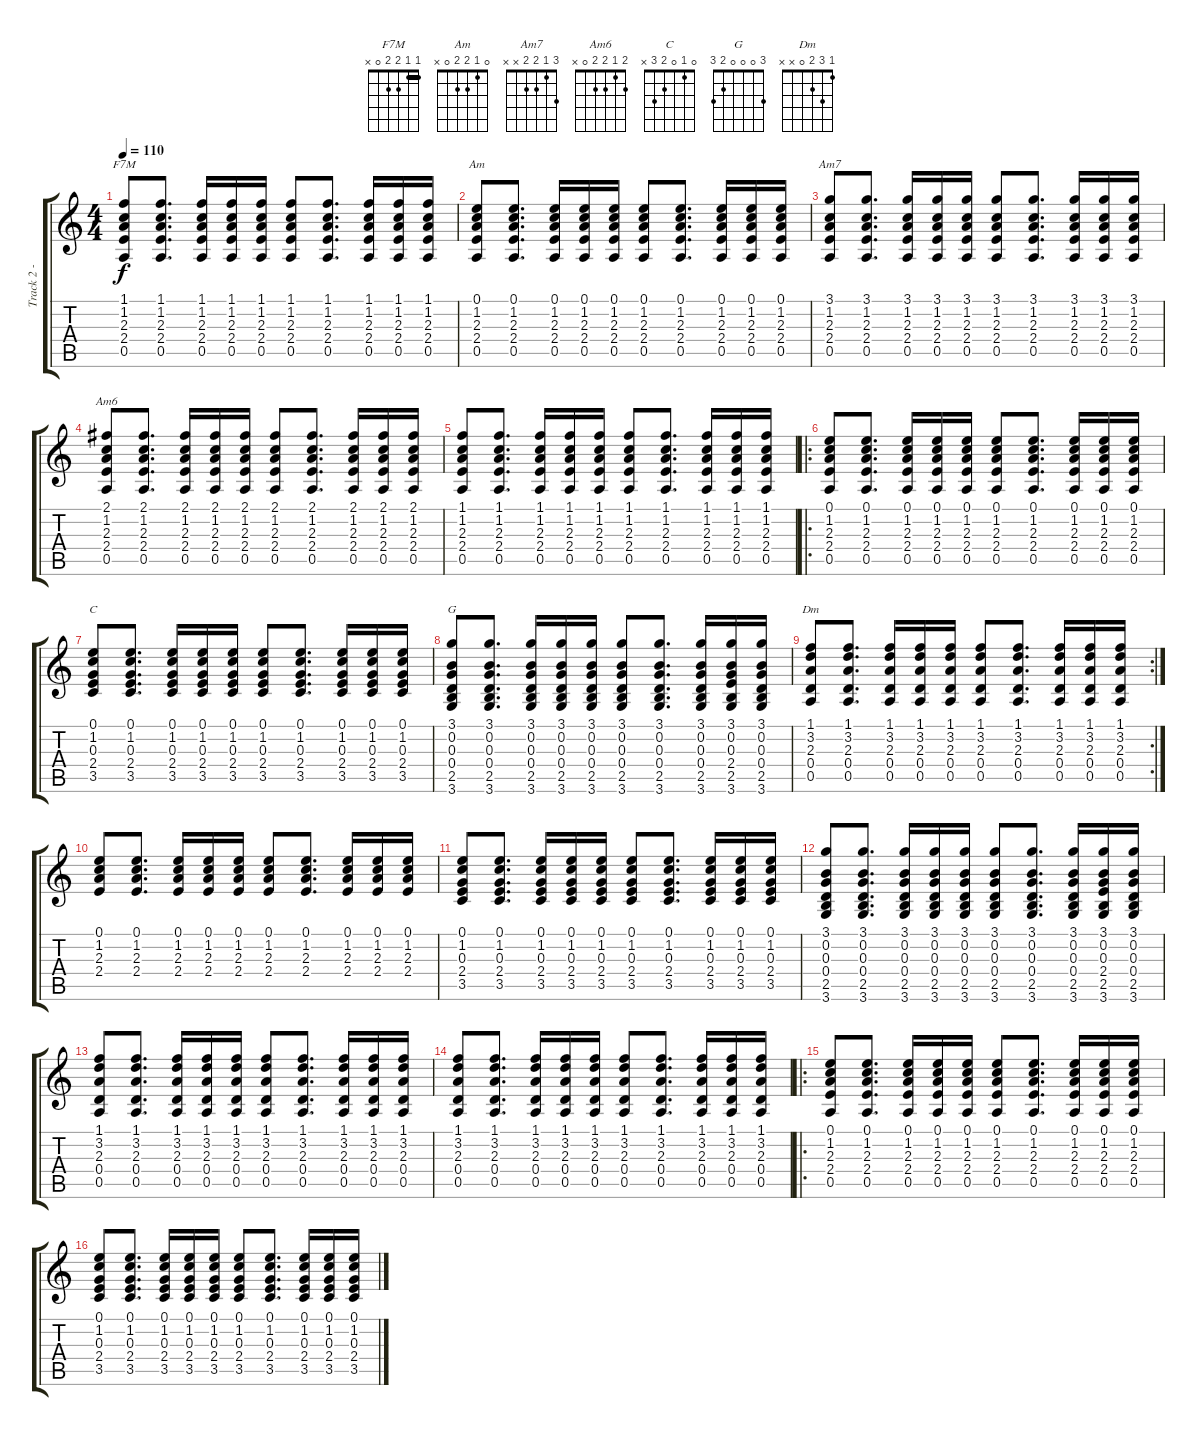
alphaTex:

\track ("Track 2 - Guitar" "Track 2 - ") {instrument acousticguitarsteel}
\staff {score tabs}
\tuning (E4 B3 G3 D3 A2 E2) {hide}
\chord ("F7M" 1 1 2 2 0 x) {barre 1}
\chord ("Am" 0 1 2 2 0 x)
\chord ("Am7" 3 1 2 2 x x)
\chord ("Am6" 2 1 2 2 0 x)
\chord ("C" 0 1 0 2 3 x)
\chord ("G" 3 0 0 0 2 3)
\chord ("Dm" 1 3 2 0 x x)
\ts (4 4)
\tempo 110
\clef g2
\ks c
(1.1 1.2 2.3 2.4 0.5).8{ch "F7M" dy f} (1.1 1.2 2.3 2.4 0.5).8{d} (1.1 1.2 2.3 2.4 0.5).16 (1.1 1.2 2.3 2.4 0.5).16 (1.1 1.2 2.3 2.4 0.5).16 (1.1 1.2 2.3 2.4 0.5).8 (1.1 1.2 2.3 2.4 0.5).8{d} (1.1 1.2 2.3 2.4 0.5).16 (1.1 1.2 2.3 2.4 0.5).16 (1.1 1.2 2.3 2.4 0.5).16 |
(0.1 1.2 2.3 2.4 0.5).8{ch "Am"} (0.1 1.2 2.3 2.4 0.5).8{d} (0.1 1.2 2.3 2.4 0.5).16 (0.1 1.2 2.3 2.4 0.5).16 (0.1 1.2 2.3 2.4 0.5).16 (0.1 1.2 2.3 2.4 0.5).8 (0.1 1.2 2.3 2.4 0.5).8{d} (0.1 1.2 2.3 2.4 0.5).16 (0.1 1.2 2.3 2.4 0.5).16 (0.1 1.2 2.3 2.4 0.5).16 |
(3.1 1.2 2.3 2.4 0.5).8{ch "Am7"} (3.1 1.2 2.3 2.4 0.5).8{d} (3.1 1.2 2.3 2.4 0.5).16 (3.1 1.2 2.3 2.4 0.5).16 (3.1 1.2 2.3 2.4 0.5).16 (3.1 1.2 2.3 2.4 0.5).8 (3.1 1.2 2.3 2.4 0.5).8{d} (3.1 1.2 2.3 2.4 0.5).16 (3.1 1.2 2.3 2.4 0.5).16 (3.1 1.2 2.3 2.4 0.5).16 |
(2.1 1.2 2.3 2.4 0.5).8{ch "Am6"} (2.1 1.2 2.3 2.4 0.5).8{d} (2.1 1.2 2.3 2.4 0.5).16 (2.1 1.2 2.3 2.4 0.5).16 (2.1 1.2 2.3 2.4 0.5).16 (2.1 1.2 2.3 2.4 0.5).8 (2.1 1.2 2.3 2.4 0.5).8{d} (2.1 1.2 2.3 2.4 0.5).16 (2.1 1.2 2.3 2.4 0.5).16 (2.1 1.2 2.3 2.4 0.5).16 |
(1.1 1.2 2.3 2.4 0.5).8 (1.1 1.2 2.3 2.4 0.5).8{d} (1.1 1.2 2.3 2.4 0.5).16 (1.1 1.2 2.3 2.4 0.5).16 (1.1 1.2 2.3 2.4 0.5).16 (1.1 1.2 2.3 2.4 0.5).8 (1.1 1.2 2.3 2.4 0.5).8{d} (1.1 1.2 2.3 2.4 0.5).16 (1.1 1.2 2.3 2.4 0.5).16 (1.1 1.2 2.3 2.4 0.5).16 |
\ro
(0.1 1.2 2.3 2.4 0.5).8 (0.1 1.2 2.3 2.4 0.5).8{d} (0.1 1.2 2.3 2.4 0.5).16 (0.1 1.2 2.3 2.4 0.5).16 (0.1 1.2 2.3 2.4 0.5).16 (0.1 1.2 2.3 2.4 0.5).8 (0.1 1.2 2.3 2.4 0.5).8{d} (0.1 1.2 2.3 2.4 0.5).16 (0.1 1.2 2.3 2.4 0.5).16 (0.1 1.2 2.3 2.4 0.5).16 |
(0.1 1.2 0.3 2.4 3.5).8{ch "C"} (0.1 1.2 0.3 2.4 3.5).8{d} (0.1 1.2 0.3 2.4 3.5).16 (0.1 1.2 0.3 2.4 3.5).16 (0.1 1.2 0.3 2.4 3.5).16 (0.1 1.2 0.3 2.4 3.5).8 (0.1 1.2 0.3 2.4 3.5).8{d} (0.1 1.2 0.3 2.4 3.5).16 (0.1 1.2 0.3 2.4 3.5).16 (0.1 1.2 0.3 2.4 3.5).16 |
(3.1 0.2 0.3 0.4 2.5 3.6).8{ch "G"} (3.1 0.2 0.3 0.4 2.5 3.6).8{d} (3.1 0.2 0.3 0.4 2.5 3.6).16 (3.1 0.2 0.3 0.4 2.5 3.6).16 (3.1 0.2 0.3 0.4 2.5 3.6).16 (3.1 0.2 0.3 0.4 2.5 3.6).8 (3.1 0.2 0.3 0.4 2.5 3.6).8{d} (3.1 0.2 0.3 0.4 2.5 3.6).16 (3.1 0.2 0.3 2.4 2.5 3.6).16 (3.1 0.2 0.3 0.4 2.5 3.6).16 |
\rc 2
(1.1 3.2 2.3 0.4 0.5).8{ch "Dm"} (1.1 3.2 2.3 0.4 0.5).8{d} (1.1 3.2 2.3 0.4 0.5).16 (1.1 3.2 2.3 0.4 0.5).16 (1.1 3.2 2.3 0.4 0.5).16 (1.1 3.2 2.3 0.4 0.5).8 (1.1 3.2 2.3 0.4 0.5).8{d} (1.1 3.2 2.3 0.4 0.5).16 (1.1 3.2 2.3 0.4 0.5).16 (1.1 3.2 2.3 0.4 0.5).16 |
(0.1 1.2 2.3 2.4).8 (0.1 1.2 2.3 2.4).8{d} (0.1 1.2 2.3 2.4).16 (0.1 1.2 2.3 2.4).16 (0.1 1.2 2.3 2.4).16 (0.1 1.2 2.3 2.4).8 (0.1 1.2 2.3 2.4).8{d} (0.1 1.2 2.3 2.4).16 (0.1 1.2 2.3 2.4).16 (0.1 1.2 2.3 2.4).16 |
(0.1 1.2 0.3 2.4 3.5).8 (0.1 1.2 0.3 2.4 3.5).8{d} (0.1 1.2 0.3 2.4 3.5).16 (0.1 1.2 0.3 2.4 3.5).16 (0.1 1.2 0.3 2.4 3.5).16 (0.1 1.2 0.3 2.4 3.5).8 (0.1 1.2 0.3 2.4 3.5).8{d} (0.1 1.2 0.3 2.4 3.5).16 (0.1 1.2 0.3 2.4 3.5).16 (0.1 1.2 0.3 2.4 3.5).16 |
(3.1 0.2 0.3 0.4 2.5 3.6).8 (3.1 0.2 0.3 0.4 2.5 3.6).8{d} (3.1 0.2 0.3 0.4 2.5 3.6).16 (3.1 0.2 0.3 0.4 2.5 3.6).16 (3.1 0.2 0.3 0.4 2.5 3.6).16 (3.1 0.2 0.3 0.4 2.5 3.6).8 (3.1 0.2 0.3 0.4 2.5 3.6).8{d} (3.1 0.2 0.3 0.4 2.5 3.6).16 (3.1 0.2 0.3 2.4 2.5 3.6).16 (3.1 0.2 0.3 0.4 2.5 3.6).16 |
(1.1 3.2 2.3 0.4 0.5).8 (1.1 3.2 2.3 0.4 0.5).8{d} (1.1 3.2 2.3 0.4 0.5).16 (1.1 3.2 2.3 0.4 0.5).16 (1.1 3.2 2.3 0.4 0.5).16 (1.1 3.2 2.3 0.4 0.5).8 (1.1 3.2 2.3 0.4 0.5).8{d} (1.1 3.2 2.3 0.4 0.5).16 (1.1 3.2 2.3 0.4 0.5).16 (1.1 3.2 2.3 0.4 0.5).16 |
(1.1 3.2 2.3 0.4 0.5).8 (1.1 3.2 2.3 0.4 0.5).8{d} (1.1 3.2 2.3 0.4 0.5).16 (1.1 3.2 2.3 0.4 0.5).16 (1.1 3.2 2.3 0.4 0.5).16 (1.1 3.2 2.3 0.4 0.5).8 (1.1 3.2 2.3 0.4 0.5).8{d} (1.1 3.2 2.3 0.4 0.5).16 (1.1 3.2 2.3 0.4 0.5).16 (1.1 3.2 2.3 0.4 0.5).16 |
\ro
(0.1 1.2 2.3 2.4 0.5).8 (0.1 1.2 2.3 2.4 0.5).8{d} (0.1 1.2 2.3 2.4 0.5).16 (0.1 1.2 2.3 2.4 0.5).16 (0.1 1.2 2.3 2.4 0.5).16 (0.1 1.2 2.3 2.4 0.5).8 (0.1 1.2 2.3 2.4 0.5).8{d} (0.1 1.2 2.3 2.4 0.5).16 (0.1 1.2 2.3 2.4 0.5).16 (0.1 1.2 2.3 2.4 0.5).16 |
(0.1 1.2 0.3 2.4 3.5).8 (0.1 1.2 0.3 2.4 3.5).8{d} (0.1 1.2 0.3 2.4 3.5).16 (0.1 1.2 0.3 2.4 3.5).16 (0.1 1.2 0.3 2.4 3.5).16 (0.1 1.2 0.3 2.4 3.5).8 (0.1 1.2 0.3 2.4 3.5).8{d} (0.1 1.2 0.3 2.4 3.5).16 (0.1 1.2 0.3 2.4 3.5).16 (0.1 1.2 0.3 2.4 3.5).16
